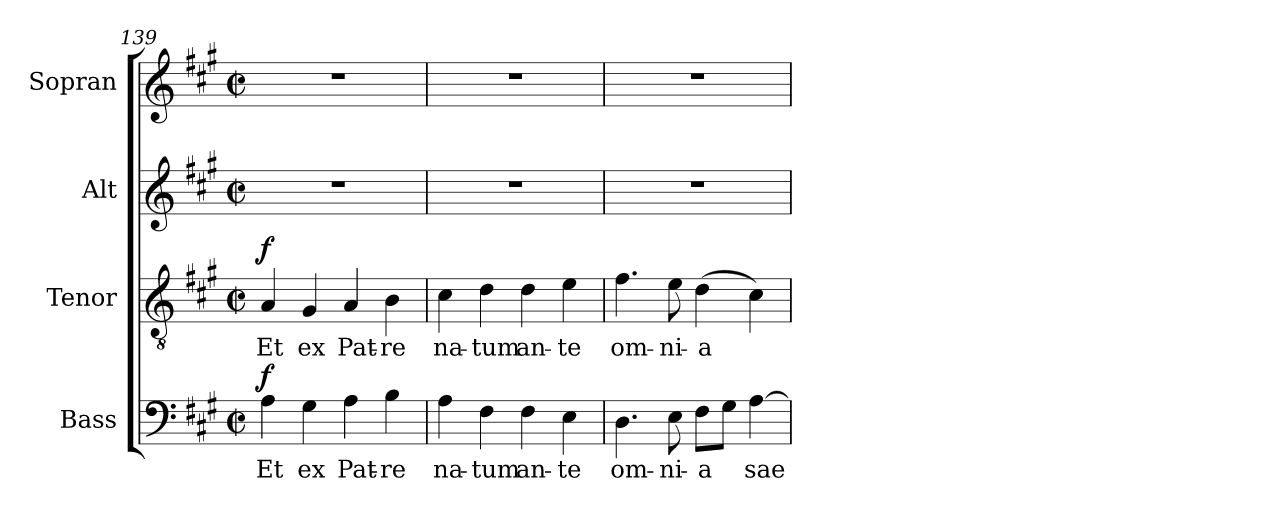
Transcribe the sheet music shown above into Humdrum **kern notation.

**kern	**text	**dynam	**kern	**text	**dynam	**kern	**kern
*part4	*part4	*part4	*part3	*part3	*part3	*part2	*part1
*staff4	*staff4	*staff4	*staff3	*staff3	*staff3	*staff2	*staff1
*I"Bass	*	*	*I"Tenor	*	*	*I"Alt	*I"Sopran
*I'B.	*	*	*I'T.	*	*	*I'A.	*I'S.
*clefF4	*	*	*clefGv2	*	*	*clefG2	*clefG2
*k[f#c#g#]	*	*	*k[f#c#g#]	*	*	*k[f#c#g#]	*k[f#c#g#]
*A:	*	*	*A:	*	*	*A:	*A:
*M2/2	*	*	*M2/2	*	*	*M2/2	*M2/2
*met(c|)	*	*	*met(c|)	*	*	*met(c|)	*met(c|)
=139	=139	=139	=139	=139	=139	=139	=139
!	!LO:LY:b	!LO:DY:a	!	!LO:LY:b	!LO:DY:a	!	!
4A\	Et	f	4A/	Et	f	1r	1r
!	!LO:LY:b	!	!	!LO:LY:b	!	!	!
4G#\	ex	.	4G#/	ex	.	.	.
!	!LO:LY:b	!	!	!LO:LY:b	!	!	!
4A\	Pat-	.	4A/	Pat-	.	.	.
!	!LO:LY:b	!	!	!LO:LY:b	!	!	!
4B\	-re	.	4B\	-re	.	.	.
=140	=140	=140	=140	=140	=140	=140	=140
!	!LO:LY:b	!	!	!LO:LY:b	!	!	!
4A\	na-	.	4c#\	na-	.	1r	1r
!	!LO:LY:b	!	!	!LO:LY:b	!	!	!
4F#\	-tum	.	4d\	-tum	.	.	.
!	!LO:LY:b	!	!	!LO:LY:b	!	!	!
4F#\	an-	.	4d\	an-	.	.	.
!	!LO:LY:b	!	!	!LO:LY:b	!	!	!
4E\	-te	.	4e\	-te	.	.	.
!!LO:LB:g=z
=141	=141	=141	=141	=141	=141	=141	=141
!	!LO:LY:b	!	!	!LO:LY:b	!	!	!
4.D\	om-	.	4.f#\	om-	.	1r	1r
!	!LO:LY:b	!	!	!LO:LY:b	!	!	!
8E\	-ni-	.	8e\	-ni-	.	.	.
!	!LO:LY:b	!	!	!LO:LY:b	!	!	!
8F#\L	-a	.	(>4d\	-a	.	.	.
8G#\J	.	.	.	.	.	.	.
!	!LO:LY:b	!	!	!	!	!	!
[4A\	sae-	.	4c#\)	.	.	.	.
=	=	=	=	=	=	=	=
*-	*-	*-	*-	*-	*-	*-	*-
